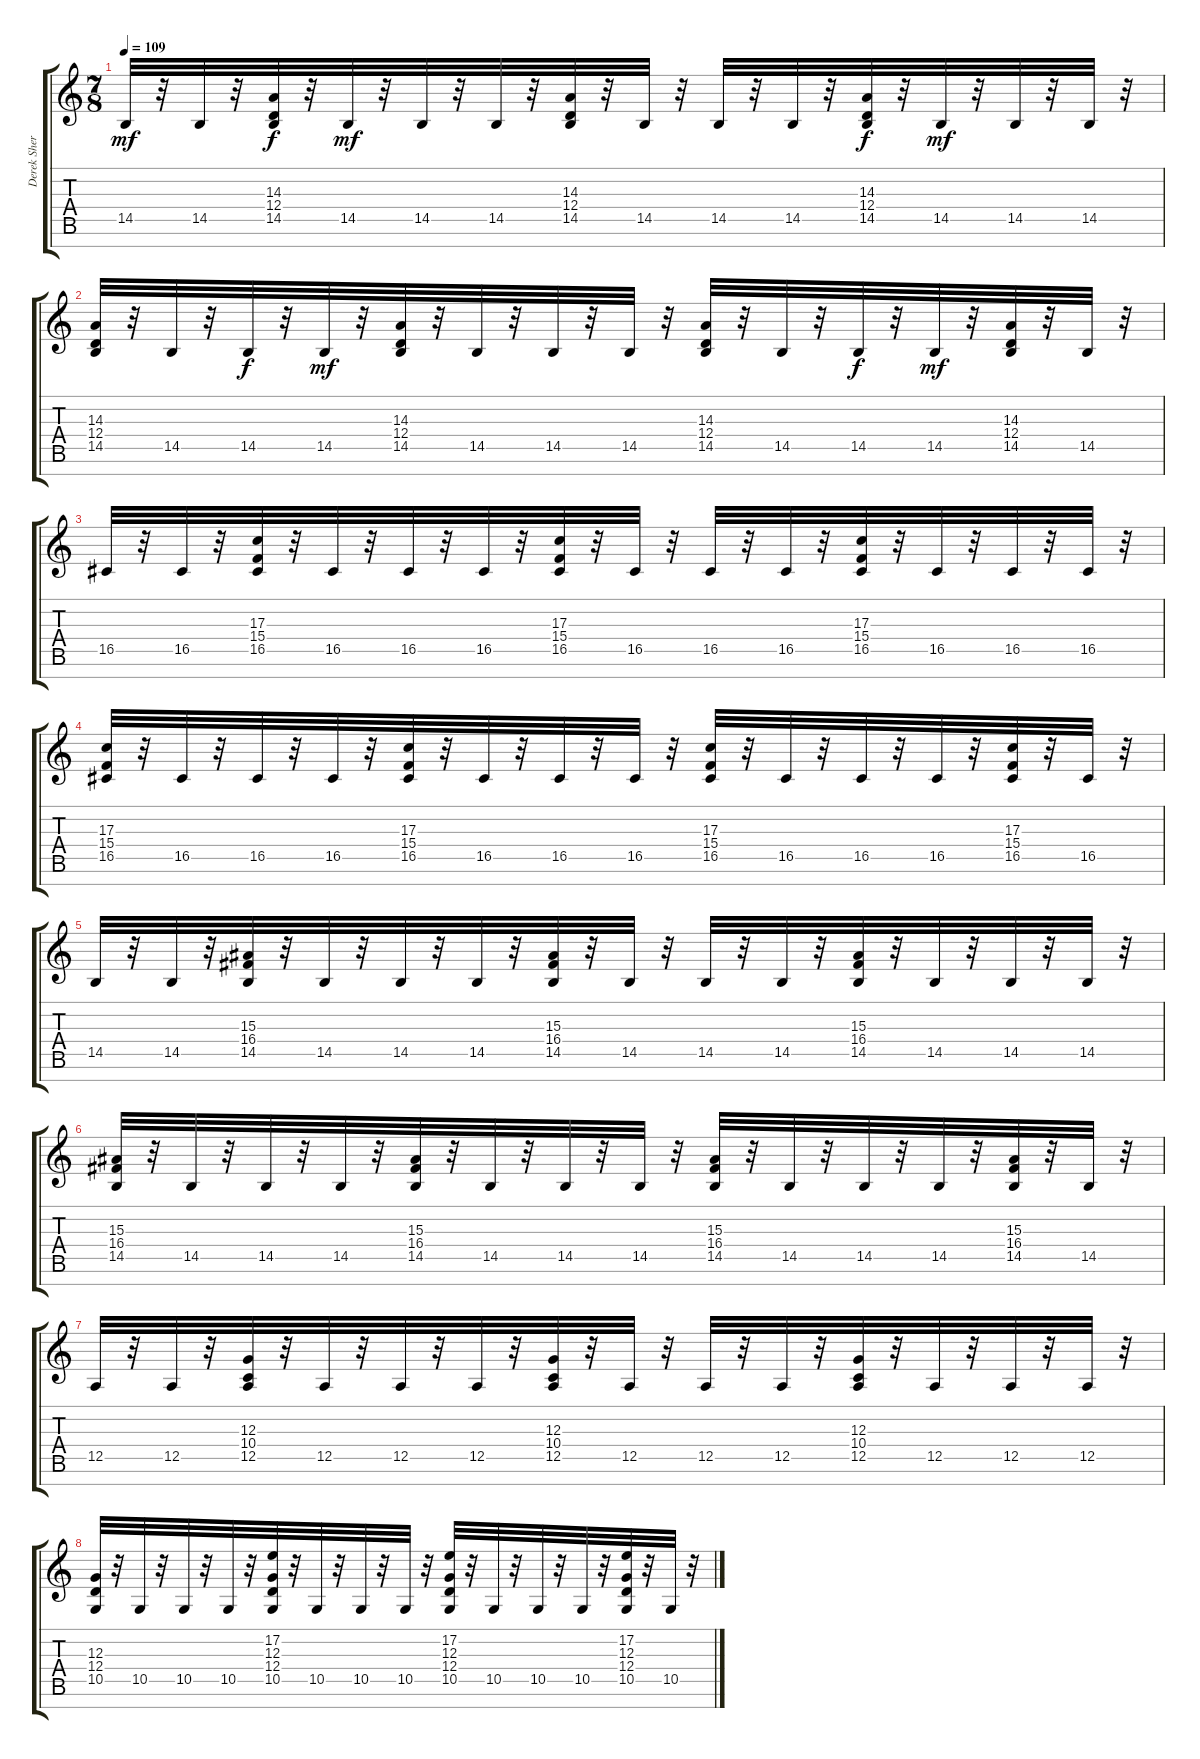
\track ("Derek Sherinian" "Derek Sher") {instrument pad1newage}
\staff {score tabs}
\tuning (E4 B3 G3 D3 A2 E2 B1) {hide}
\ts (7 8)
\tempo 109
\clef g2
\ks c
14.5.32{dy mf} r.32 14.5.32 r.32 (14.3 12.4 14.5).32{dy f} r.32 14.5.32{dy mf} r.32 14.5.32 r.32 14.5.32 r.32 (14.3 12.4 14.5).32 r.32 14.5.32 r.32 14.5.32 r.32 14.5.32 r.32 (14.3 12.4 14.5).32{dy f} r.32 14.5.32{dy mf} r.32 14.5.32 r.32 14.5.32 r.32 |
(14.3 12.4 14.5).32 r.32 14.5.32 r.32 14.5.32{dy f} r.32 14.5.32{dy mf} r.32 (14.3 12.4 14.5).32 r.32 14.5.32 r.32 14.5.32 r.32 14.5.32 r.32 (14.3 12.4 14.5).32 r.32 14.5.32 r.32 14.5.32{dy f} r.32 14.5.32{dy mf} r.32 (14.3 12.4 14.5).32 r.32 14.5.32 r.32 |
16.5.32 r.32 16.5.32 r.32 (17.3 15.4 16.5).32 r.32 16.5.32 r.32 16.5.32 r.32 16.5.32 r.32 (17.3 15.4 16.5).32 r.32 16.5.32 r.32 16.5.32 r.32 16.5.32 r.32 (17.3 15.4 16.5).32 r.32 16.5.32 r.32 16.5.32 r.32 16.5.32 r.32 |
(17.3 15.4 16.5).32 r.32 16.5.32 r.32 16.5.32 r.32 16.5.32 r.32 (17.3 15.4 16.5).32 r.32 16.5.32 r.32 16.5.32 r.32 16.5.32 r.32 (17.3 15.4 16.5).32 r.32 16.5.32 r.32 16.5.32 r.32 16.5.32 r.32 (17.3 15.4 16.5).32 r.32 16.5.32 r.32 |
14.5.32 r.32 14.5.32 r.32 (15.3 16.4 14.5).32 r.32 14.5.32 r.32 14.5.32 r.32 14.5.32 r.32 (15.3 16.4 14.5).32 r.32 14.5.32 r.32 14.5.32 r.32 14.5.32 r.32 (15.3 16.4 14.5).32 r.32 14.5.32 r.32 14.5.32 r.32 14.5.32 r.32 |
(15.3 16.4 14.5).32 r.32 14.5.32 r.32 14.5.32 r.32 14.5.32 r.32 (15.3 16.4 14.5).32 r.32 14.5.32 r.32 14.5.32 r.32 14.5.32 r.32 (15.3 16.4 14.5).32 r.32 14.5.32 r.32 14.5.32 r.32 14.5.32 r.32 (15.3 16.4 14.5).32 r.32 14.5.32 r.32 |
12.5.32 r.32 12.5.32 r.32 (12.3 10.4 12.5).32 r.32 12.5.32 r.32 12.5.32 r.32 12.5.32 r.32 (12.3 10.4 12.5).32 r.32 12.5.32 r.32 12.5.32 r.32 12.5.32 r.32 (12.3 10.4 12.5).32 r.32 12.5.32 r.32 12.5.32 r.32 12.5.32 r.32 |
(12.3 12.4 10.5).32 r.32 10.5.32 r.32 10.5.32 r.32 10.5.32 r.32 (17.2 12.3 12.4 10.5).32 r.32 10.5.32 r.32 10.5.32 r.32 10.5.32 r.32 (17.2 12.3 12.4 10.5).32 r.32 10.5.32 r.32 10.5.32 r.32 10.5.32 r.32 (17.2 12.3 12.4 10.5).32 r.32 10.5.32 r.32
